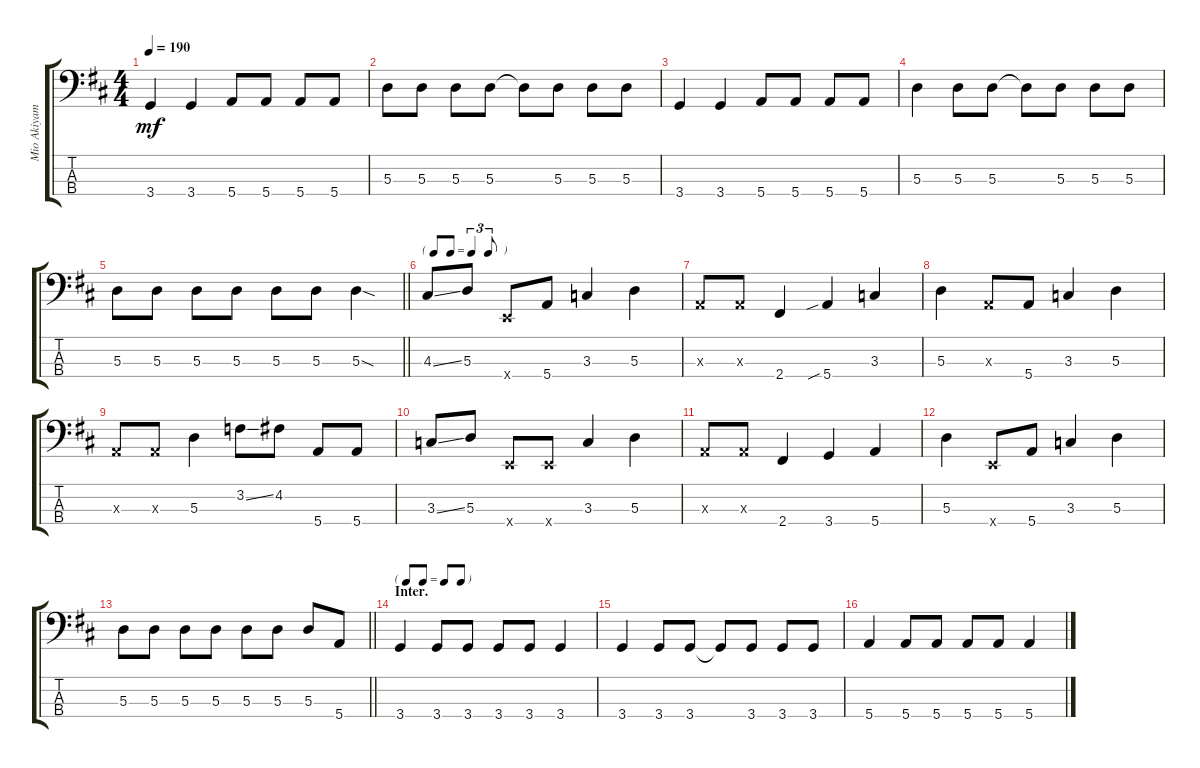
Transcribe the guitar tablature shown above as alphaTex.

\track ("Mio Akiyama" "Mio Akiyam") {instrument electricbassfinger}
\staff {score tabs}
\tuning (G2 D2 A1 E1) {hide}
\ts (4 4)
\tempo 190
\clef f4
\ks d
3.4.4{dy mf} 3.4.4 5.4.8 5.4.8 5.4.8 5.4.8 |
5.3.8 5.3.8 5.3.8 5.3.8 5.3{t}.8 5.3.8 5.3.8 5.3.8 |
3.4.4 3.4.4 5.4.8 5.4.8 5.4.8 5.4.8 |
5.3.4 5.3.8 5.3.8 5.3{t}.8 5.3.8 5.3.8 5.3.8 |
\barLineRight lightlight
5.3.8 5.3.8 5.3.8 5.3.8 5.3.8 5.3.8 5.3{sod}.4 |
\tf triplet8th
\section ("" "")
4.3{ss}.8 5.3.8 0.4{x}.8 5.4.8 3.3.4 5.3.4 |
0.3{x}.8 0.3{x}.8 2.4.4 5.4{sib}.4 3.3.4 |
5.3.4 0.3{x}.8 5.4.8 3.3.4 5.3.4 |
0.3{x}.8 0.3{x}.8 5.3.4 3.2{ss}.8 4.2.8 5.4.8 5.4.8 |
3.3{ss}.8 5.3.8 0.4{x}.8 0.4{x}.8 3.3.4 5.3.4 |
0.3{x}.8 0.3{x}.8 2.4.4 3.4.4 5.4.4 |
5.3.4 0.4{x}.8 5.4.8 3.3.4 5.3.4 |
\barLineRight lightlight
5.3.8 5.3.8 5.3.8 5.3.8 5.3.8 5.3.8 5.3.8 5.4.8 |
\tf none
\section ("" "Inter.")
3.4.4 3.4.8 3.4.8 3.4.8 3.4.8 3.4.4 |
3.4.4 3.4.8 3.4.8 3.4{t}.8 3.4.8 3.4.8 3.4.8 |
5.4.4 5.4.8 5.4.8 5.4.8 5.4.8 5.4.4
